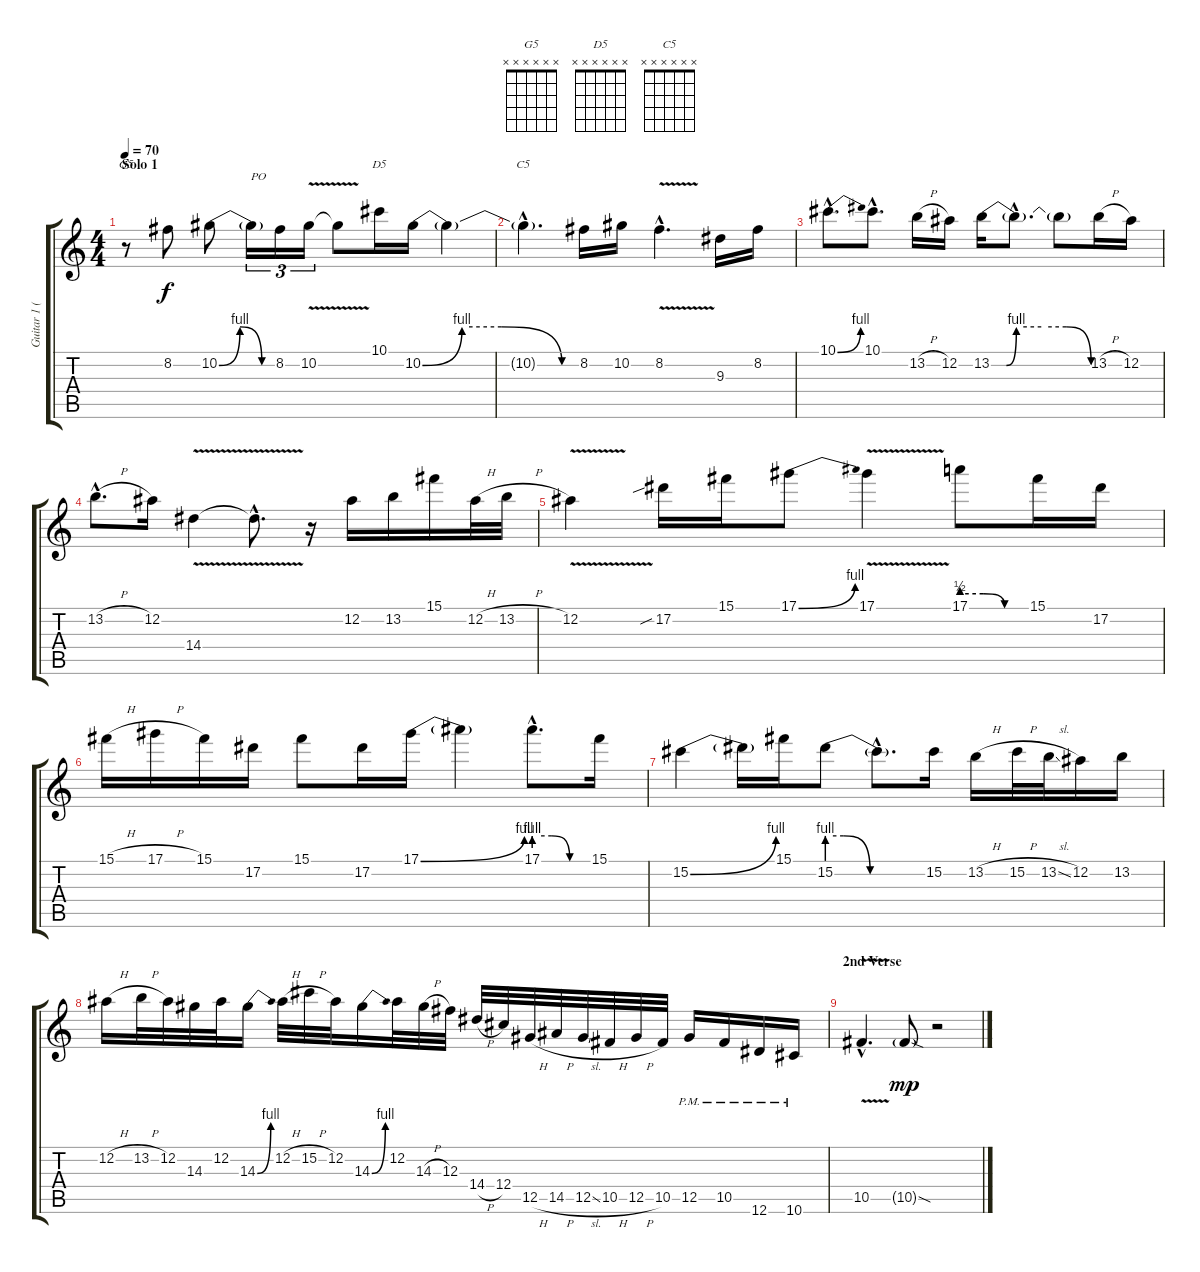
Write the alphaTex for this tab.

\track ("Guitar 1 (Slash)" "Guitar 1 (") {instrument overdrivenguitar}
\staff {score tabs}
\tuning (Eb4 Bb3 Gb3 Db3 Ab2 Eb2) {hide}
\chord ("G5" x x x x x x)
\chord ("D5" x x x x x x)
\chord ("C5" x x x x x x)
\ts (4 4)
\section ("" "Solo 1")
\tempo 70
\clef g2
\ks c
r.8{ch "G5" dy f instrument overdrivenguitar} 8.2.8 10.2{be (custom 0 0 22 4 45 0 60 0)}.8 10.2{t}.16{tu (3 2) txt "PO"} 8.2.16{tu (3 2)} 10.2{v}.16{tu (3 2)} 10.2{t}.8 10.1.16{ch "D5"} 10.2{be (custom 0 0 15 4 30 4 53 0 60 0)}.16 10.2{t}.4 |
10.2{hac t}.4{d ch "C5"} 8.2.16 10.2.16 8.2{v hac}.4{d} 9.3.16 8.2.16 |
10.1{be (bend 0 0 60 4) hac}.8{d} 10.1{hac}.8{d} 13.2{h}.16 12.2.16 13.2{be (custom 0 0 9 0 15 4 30 4 45 4 60 0)}.16 13.2{hac t}.8{d} 13.2{t}.8 13.2{h}.16 12.2.16 |
13.2{h hac}.8{d} 12.2.16 14.4{v}.4 14.4{hac t}.8{d} r.16 12.2.16 13.2.16 15.1.16 12.2{h}.32 13.2{h}.32 |
12.2{v}.4 17.2{sib}.16 15.1.16 17.1{be (bend 0 0 60 4)}.8 17.1{v}.4 17.1{be (custom 0 2 20 2 40 0 60 0)}.8 15.1.16 17.2.16 |
15.1{h}.16 17.1{h}.16 15.1.16 17.2.16 15.1.8 17.2.16 17.1{be (bend 0 0 60 4)}.16 17.1{t}.4 17.1{be (custom 0 4 20 4 40 0 60 0) hac}.8{d} 15.1.16 |
15.2{be (bend 0 0 60 4)}.4 15.2{t}.16 15.1.16 15.2{be (custom 0 4 10 4 26 0 60 0)}.8 15.2{hac t}.8{d} 15.2.16 13.2{h}.16 15.2{h}.32 13.2{sl}.32 12.2.16 13.2.16 |
12.2{h}.16 13.2{h}.32 12.2.32 14.3.32 12.2.32 14.3{be (bend 0 0 60 4)}.16 12.2{h}.32 15.2{h}.32 12.2.32 14.3{be (bend 0 0 60 4)}.16 12.2.32 14.3{h}.32 12.3.32 14.4{h}.32 12.4.32 12.5{h}.32 14.5{h}.32 12.5{sl}.32 10.5{h}.32 12.5{h}.32 10.5.32 12.5{pm}.16 10.5{pm}.16 12.6{pm}.16 10.6{pm}.16 |
\section ("" "2nd Verse")
10.5{v hac}.4{d} 10.5{sod g}.8{dy mp} r.2
